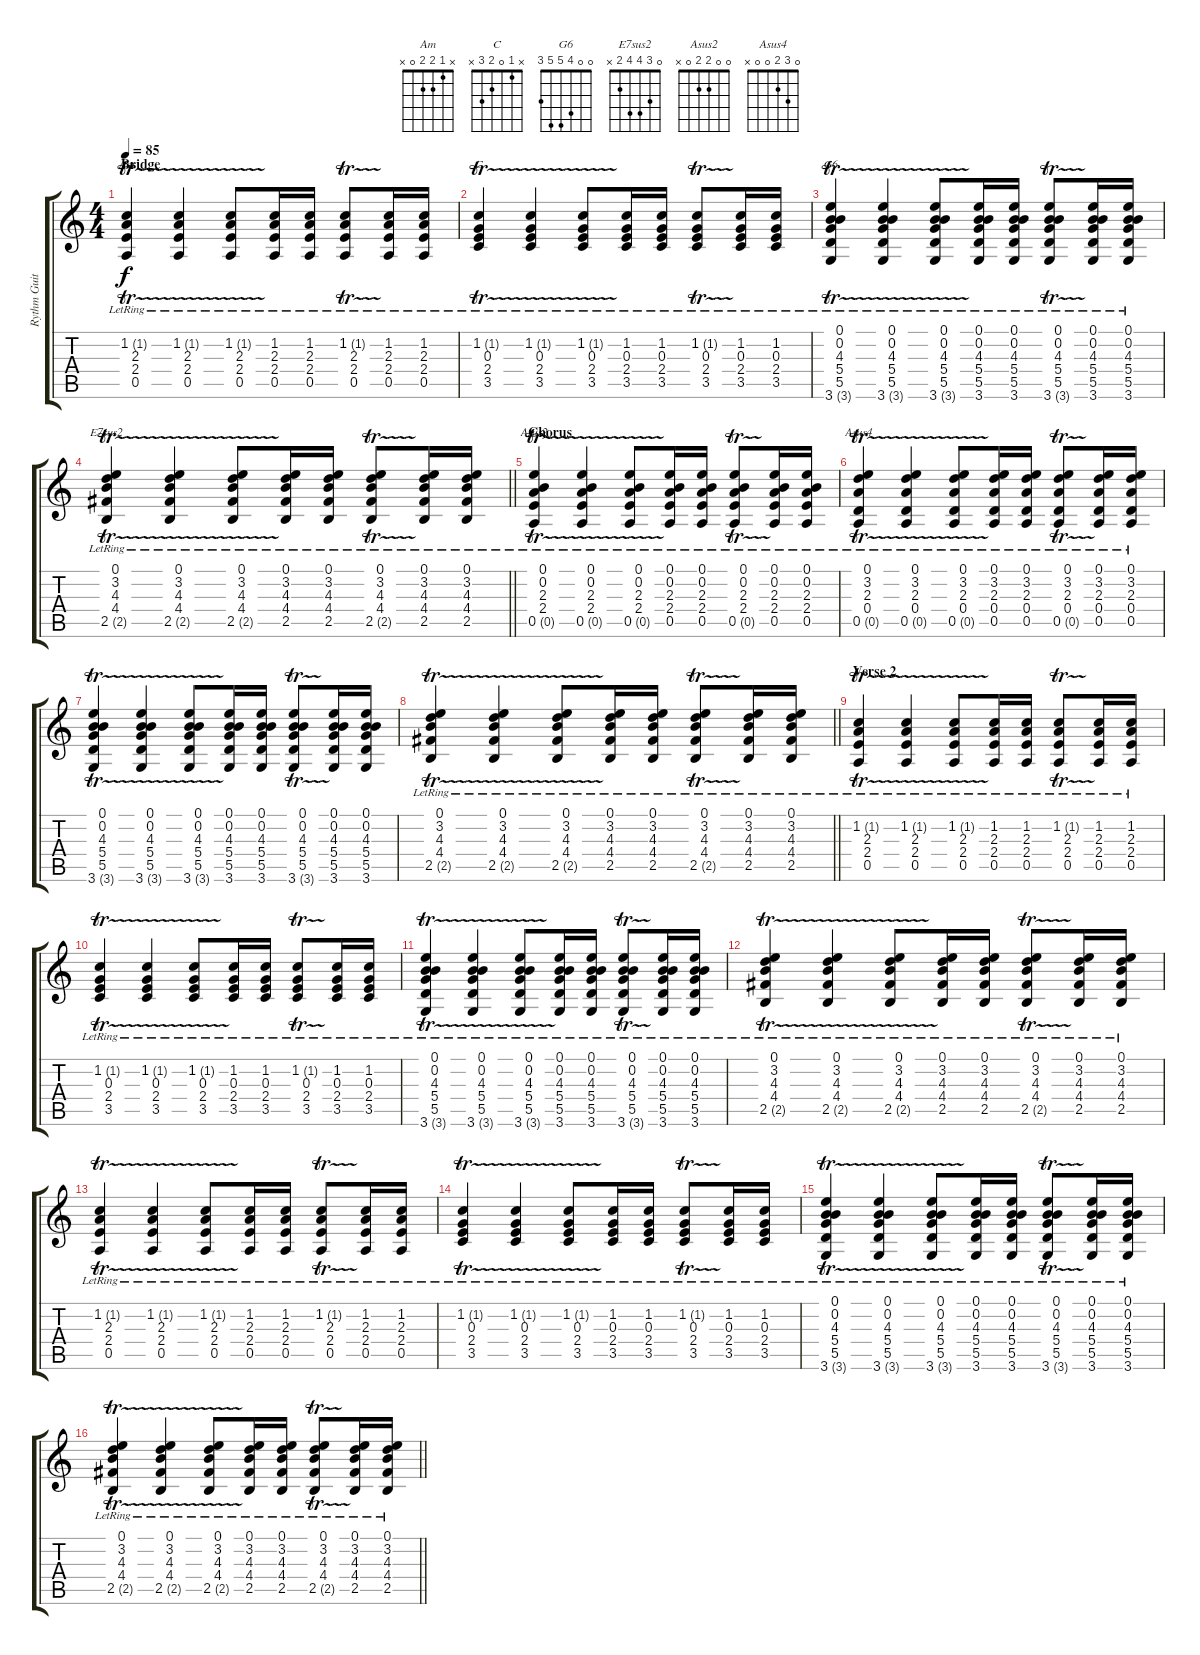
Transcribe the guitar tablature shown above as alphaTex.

\track ("Rythm Guitar" "Rythm Guit") {instrument acousticguitarsteel}
\staff {score tabs}
\tuning (E4 B3 G3 D3 A2 E2) {hide}
\chord ("Am" x 1 2 2 0 x)
\chord ("C" x 1 0 2 3 x)
\chord ("G6" 0 0 4 5 5 3)
\chord ("E7sus2" 0 3 4 4 2 x)
\chord ("Asus2" 0 0 2 2 0 x)
\chord ("Asus4" 0 3 2 0 0 x)
\ts (4 4)
\section ("" "Bridge")
\tempo 85
\clef g2
\ks c
(1.2{tr (1 16) lr} 2.3{lr} 2.4{lr} 0.5{lr}).4{ch "Am" dy f} (1.2{tr (1 16) lr} 2.3{lr} 2.4{lr} 0.5{lr}).4 (1.2{tr (1 16) lr} 2.3{lr} 2.4{lr} 0.5{lr}).8 (1.2{lr} 2.3{lr} 2.4{lr} 0.5{lr}).16 (1.2{lr} 2.3{lr} 2.4{lr} 0.5{lr}).16 (1.2{tr (1 16) lr} 2.3{lr} 2.4{lr} 0.5{lr}).8 (1.2{lr} 2.3{lr} 2.4{lr} 0.5{lr}).16 (1.2{lr} 2.3{lr} 2.4{lr} 0.5{lr}).16 |
(1.2{tr (1 16) lr} 0.3{lr} 2.4{lr} 3.5{lr}).4{ch "C"} (1.2{tr (1 16) lr} 0.3{lr} 2.4{lr} 3.5{lr}).4 (1.2{tr (1 16) lr} 0.3{lr} 2.4{lr} 3.5{lr}).8 (1.2{lr} 0.3{lr} 2.4{lr} 3.5{lr}).16 (1.2{lr} 0.3{lr} 2.4{lr} 3.5{lr}).16 (1.2{tr (1 16) lr} 0.3{lr} 2.4{lr} 3.5{lr}).8 (1.2{lr} 0.3{lr} 2.4{lr} 3.5{lr}).16 (1.2{lr} 0.3{lr} 2.4{lr} 3.5{lr}).16 |
(0.1{lr} 0.2{lr} 4.3{lr} 5.4{lr} 5.5{lr} 3.6{tr (3 16) lr}).4{ch "G6"} (0.1{lr} 0.2{lr} 4.3{lr} 5.4{lr} 5.5{lr} 3.6{tr (3 16) lr}).4 (0.1{lr} 0.2{lr} 4.3{lr} 5.4{lr} 5.5{lr} 3.6{tr (3 16) lr}).8 (0.1{lr} 0.2{lr} 4.3{lr} 5.4{lr} 5.5{lr} 3.6{lr}).16 (0.1{lr} 0.2{lr} 4.3{lr} 5.4{lr} 5.5{lr} 3.6{lr}).16 (0.1{lr} 0.2{lr} 4.3{lr} 5.4{lr} 5.5{lr} 3.6{tr (3 16) lr}).8 (0.1{lr} 0.2{lr} 4.3{lr} 5.4{lr} 5.5{lr} 3.6{lr}).16 (0.1{lr} 0.2{lr} 4.3{lr} 5.4{lr} 5.5{lr} 3.6{lr}).16 |
\barLineRight lightlight
(0.1{lr} 3.2{lr} 4.3{lr} 4.4{lr} 2.5{tr (2 16) lr}).4{ch "E7sus2"} (0.1{lr} 3.2{lr} 4.3{lr} 4.4{lr} 2.5{tr (2 16) lr}).4 (0.1{lr} 3.2{lr} 4.3{lr} 4.4{lr} 2.5{tr (2 16) lr}).8 (0.1{lr} 3.2{lr} 4.3{lr} 4.4{lr} 2.5{lr}).16 (0.1{lr} 3.2{lr} 4.3{lr} 4.4{lr} 2.5{lr}).16 (0.1{lr} 3.2{lr} 4.3{lr} 4.4{lr} 2.5{tr (2 16) lr}).8 (0.1{lr} 3.2{lr} 4.3{lr} 4.4{lr} 2.5{lr}).16 (0.1{lr} 3.2{lr} 4.3{lr} 4.4{lr} 2.5{lr}).16 |
\section ("" "Chorus")
(0.1{lr} 0.2{lr} 2.3{lr} 2.4{lr} 0.5{tr (0 16) lr}).4{ch "Asus2"} (0.1{lr} 0.2{lr} 2.3{lr} 2.4{lr} 0.5{tr (0 16) lr}).4 (0.1{lr} 0.2{lr} 2.3{lr} 2.4{lr} 0.5{tr (0 16) lr}).8 (0.1{lr} 0.2{lr} 2.3{lr} 2.4{lr} 0.5{lr}).16 (0.1{lr} 0.2{lr} 2.3{lr} 2.4{lr} 0.5{lr}).16 (0.1{lr} 0.2{lr} 2.3{lr} 2.4{lr} 0.5{tr (0 16) lr}).8 (0.1{lr} 0.2{lr} 2.3{lr} 2.4{lr} 0.5{lr}).16 (0.1{lr} 0.2{lr} 2.3{lr} 2.4{lr} 0.5{lr}).16 |
(0.1{lr} 3.2{lr} 2.3{lr} 0.4{lr} 0.5{tr (0 16) lr}).4{ch "Asus4"} (0.1{lr} 3.2{lr} 2.3{lr} 0.4{lr} 0.5{tr (0 16) lr}).4 (0.1{lr} 3.2{lr} 2.3{lr} 0.4{lr} 0.5{tr (0 16) lr}).8 (0.1{lr} 3.2{lr} 2.3{lr} 0.4{lr} 0.5{lr}).16 (0.1{lr} 3.2{lr} 2.3{lr} 0.4{lr} 0.5{lr}).16 (0.1{lr} 3.2{lr} 2.3{lr} 0.4{lr} 0.5{tr (0 16) lr}).8 (0.1{lr} 3.2{lr} 2.3{lr} 0.4{lr} 0.5{lr}).16 (0.1{lr} 3.2{lr} 2.3{lr} 0.4{lr} 0.5{lr}).16 |
(0.1 0.2 4.3 5.4 5.5 3.6{tr (3 16)}).4 (0.1 0.2 4.3 5.4 5.5 3.6{tr (3 16)}).4 (0.1 0.2 4.3 5.4 5.5 3.6{tr (3 16)}).8 (0.1 0.2 4.3 5.4 5.5 3.6).16 (0.1 0.2 4.3 5.4 5.5 3.6).16 (0.1 0.2 4.3 5.4 5.5 3.6{tr (3 16)}).8 (0.1 0.2 4.3 5.4 5.5 3.6).16 (0.1 0.2 4.3 5.4 5.5 3.6).16 |
\barLineRight lightlight
(0.1{lr} 3.2{lr} 4.3{lr} 4.4{lr} 2.5{tr (2 16) lr}).4 (0.1{lr} 3.2{lr} 4.3{lr} 4.4{lr} 2.5{tr (2 16) lr}).4 (0.1{lr} 3.2{lr} 4.3{lr} 4.4{lr} 2.5{tr (2 16) lr}).8 (0.1{lr} 3.2{lr} 4.3{lr} 4.4{lr} 2.5{lr}).16 (0.1{lr} 3.2{lr} 4.3{lr} 4.4{lr} 2.5{lr}).16 (0.1{lr} 3.2{lr} 4.3{lr} 4.4{lr} 2.5{tr (2 16) lr}).8 (0.1{lr} 3.2{lr} 4.3{lr} 4.4{lr} 2.5{lr}).16 (0.1{lr} 3.2{lr} 4.3{lr} 4.4{lr} 2.5{lr}).16 |
\section ("" "Verse 2")
(1.2{tr (1 16) lr} 2.3{lr} 2.4{lr} 0.5{lr}).4 (1.2{tr (1 16) lr} 2.3{lr} 2.4{lr} 0.5{lr}).4 (1.2{tr (1 16) lr} 2.3{lr} 2.4{lr} 0.5{lr}).8 (1.2{lr} 2.3{lr} 2.4{lr} 0.5{lr}).16 (1.2{lr} 2.3{lr} 2.4{lr} 0.5{lr}).16 (1.2{tr (1 16) lr} 2.3{lr} 2.4{lr} 0.5{lr}).8 (1.2{lr} 2.3{lr} 2.4{lr} 0.5{lr}).16 (1.2{lr} 2.3{lr} 2.4{lr} 0.5{lr}).16 |
(1.2{tr (1 16) lr} 0.3{lr} 2.4{lr} 3.5{lr}).4 (1.2{tr (1 16) lr} 0.3{lr} 2.4{lr} 3.5{lr}).4 (1.2{tr (1 16) lr} 0.3{lr} 2.4{lr} 3.5{lr}).8 (1.2{lr} 0.3{lr} 2.4{lr} 3.5{lr}).16 (1.2{lr} 0.3{lr} 2.4{lr} 3.5{lr}).16 (1.2{tr (1 16) lr} 0.3{lr} 2.4{lr} 3.5{lr}).8 (1.2{lr} 0.3{lr} 2.4{lr} 3.5{lr}).16 (1.2{lr} 0.3{lr} 2.4{lr} 3.5{lr}).16 |
(0.1{lr} 0.2{lr} 4.3{lr} 5.4{lr} 5.5{lr} 3.6{tr (3 16) lr}).4 (0.1{lr} 0.2{lr} 4.3{lr} 5.4{lr} 5.5{lr} 3.6{tr (3 16) lr}).4 (0.1{lr} 0.2{lr} 4.3{lr} 5.4{lr} 5.5{lr} 3.6{tr (3 16) lr}).8 (0.1{lr} 0.2{lr} 4.3{lr} 5.4{lr} 5.5{lr} 3.6{lr}).16 (0.1{lr} 0.2{lr} 4.3{lr} 5.4{lr} 5.5{lr} 3.6{lr}).16 (0.1{lr} 0.2{lr} 4.3{lr} 5.4{lr} 5.5{lr} 3.6{tr (3 16) lr}).8 (0.1{lr} 0.2{lr} 4.3{lr} 5.4{lr} 5.5{lr} 3.6{lr}).16 (0.1{lr} 0.2{lr} 4.3{lr} 5.4{lr} 5.5{lr} 3.6{lr}).16 |
(0.1{lr} 3.2{lr} 4.3{lr} 4.4{lr} 2.5{tr (2 16) lr}).4 (0.1{lr} 3.2{lr} 4.3{lr} 4.4{lr} 2.5{tr (2 16) lr}).4 (0.1{lr} 3.2{lr} 4.3{lr} 4.4{lr} 2.5{tr (2 16) lr}).8 (0.1{lr} 3.2{lr} 4.3{lr} 4.4{lr} 2.5{lr}).16 (0.1{lr} 3.2{lr} 4.3{lr} 4.4{lr} 2.5{lr}).16 (0.1{lr} 3.2{lr} 4.3{lr} 4.4{lr} 2.5{tr (2 16) lr}).8 (0.1{lr} 3.2{lr} 4.3{lr} 4.4{lr} 2.5{lr}).16 (0.1{lr} 3.2{lr} 4.3{lr} 4.4{lr} 2.5{lr}).16 |
(1.2{tr (1 16) lr} 2.3{lr} 2.4{lr} 0.5{lr}).4 (1.2{tr (1 16) lr} 2.3{lr} 2.4{lr} 0.5{lr}).4 (1.2{tr (1 16) lr} 2.3{lr} 2.4{lr} 0.5{lr}).8 (1.2{lr} 2.3{lr} 2.4{lr} 0.5{lr}).16 (1.2{lr} 2.3{lr} 2.4{lr} 0.5{lr}).16 (1.2{tr (1 16) lr} 2.3{lr} 2.4{lr} 0.5{lr}).8 (1.2{lr} 2.3{lr} 2.4{lr} 0.5{lr}).16 (1.2{lr} 2.3{lr} 2.4{lr} 0.5{lr}).16 |
(1.2{tr (1 16) lr} 0.3{lr} 2.4{lr} 3.5{lr}).4 (1.2{tr (1 16) lr} 0.3{lr} 2.4{lr} 3.5{lr}).4 (1.2{tr (1 16) lr} 0.3{lr} 2.4{lr} 3.5{lr}).8 (1.2{lr} 0.3{lr} 2.4{lr} 3.5{lr}).16 (1.2{lr} 0.3{lr} 2.4{lr} 3.5{lr}).16 (1.2{tr (1 16) lr} 0.3{lr} 2.4{lr} 3.5{lr}).8 (1.2{lr} 0.3{lr} 2.4{lr} 3.5{lr}).16 (1.2{lr} 0.3{lr} 2.4{lr} 3.5{lr}).16 |
(0.1{lr} 0.2{lr} 4.3{lr} 5.4{lr} 5.5{lr} 3.6{tr (3 16) lr}).4 (0.1{lr} 0.2{lr} 4.3{lr} 5.4{lr} 5.5{lr} 3.6{tr (3 16) lr}).4 (0.1{lr} 0.2{lr} 4.3{lr} 5.4{lr} 5.5{lr} 3.6{tr (3 16) lr}).8 (0.1{lr} 0.2{lr} 4.3{lr} 5.4{lr} 5.5{lr} 3.6{lr}).16 (0.1{lr} 0.2{lr} 4.3{lr} 5.4{lr} 5.5{lr} 3.6{lr}).16 (0.1{lr} 0.2{lr} 4.3{lr} 5.4{lr} 5.5{lr} 3.6{tr (3 16) lr}).8 (0.1{lr} 0.2{lr} 4.3{lr} 5.4{lr} 5.5{lr} 3.6{lr}).16 (0.1{lr} 0.2{lr} 4.3{lr} 5.4{lr} 5.5{lr} 3.6{lr}).16 |
\barLineRight lightlight
(0.1{lr} 3.2{lr} 4.3{lr} 4.4{lr} 2.5{tr (2 16) lr}).4 (0.1{lr} 3.2{lr} 4.3{lr} 4.4{lr} 2.5{tr (2 16) lr}).4 (0.1{lr} 3.2{lr} 4.3{lr} 4.4{lr} 2.5{tr (2 16) lr}).8 (0.1{lr} 3.2{lr} 4.3{lr} 4.4{lr} 2.5{lr}).16 (0.1{lr} 3.2{lr} 4.3{lr} 4.4{lr} 2.5{lr}).16 (0.1{lr} 3.2{lr} 4.3{lr} 4.4{lr} 2.5{tr (2 16) lr}).8 (0.1{lr} 3.2{lr} 4.3{lr} 4.4{lr} 2.5{lr}).16 (0.1{lr} 3.2{lr} 4.3{lr} 4.4{lr} 2.5{lr}).16
